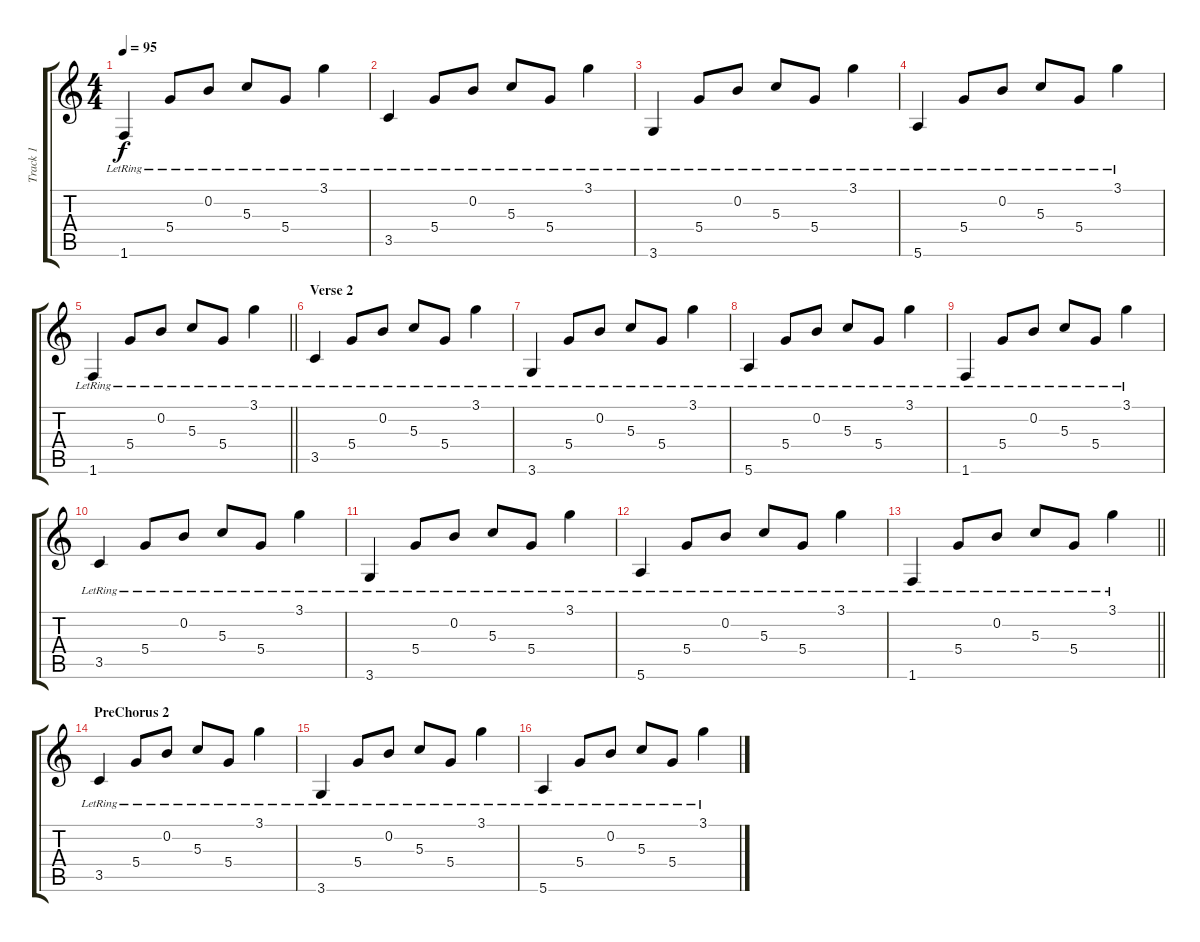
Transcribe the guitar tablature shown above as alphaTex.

\track ("Track 1" "Track 1") {instrument electricguitarclean}
\staff {score tabs}
\tuning (E4 B3 G3 D3 A2 E2) {hide}
\ts (4 4)
\tempo 95
\clef g2
\ks c
1.6{lr}.4{dy f} 5.4{lr}.8 0.2{lr}.8 5.3{lr}.8 5.4{lr}.8 3.1{lr}.4 |
3.5{lr}.4 5.4{lr}.8 0.2{lr}.8 5.3{lr}.8 5.4{lr}.8 3.1{lr}.4 |
3.6{lr}.4 5.4{lr}.8 0.2{lr}.8 5.3{lr}.8 5.4{lr}.8 3.1{lr}.4 |
5.6{lr}.4 5.4{lr}.8 0.2{lr}.8 5.3{lr}.8 5.4{lr}.8 3.1{lr}.4 |
\barLineRight lightlight
1.6{lr}.4 5.4{lr}.8 0.2{lr}.8 5.3{lr}.8 5.4{lr}.8 3.1{lr}.4 |
\section ("" "Verse 2")
3.5{lr}.4 5.4{lr}.8 0.2{lr}.8 5.3{lr}.8 5.4{lr}.8 3.1{lr}.4 |
3.6{lr}.4 5.4{lr}.8 0.2{lr}.8 5.3{lr}.8 5.4{lr}.8 3.1{lr}.4 |
5.6{lr}.4 5.4{lr}.8 0.2{lr}.8 5.3{lr}.8 5.4{lr}.8 3.1{lr}.4 |
1.6{lr}.4 5.4{lr}.8 0.2{lr}.8 5.3{lr}.8 5.4{lr}.8 3.1{lr}.4 |
3.5{lr}.4 5.4{lr}.8 0.2{lr}.8 5.3{lr}.8 5.4{lr}.8 3.1{lr}.4 |
3.6{lr}.4 5.4{lr}.8 0.2{lr}.8 5.3{lr}.8 5.4{lr}.8 3.1{lr}.4 |
5.6{lr}.4 5.4{lr}.8 0.2{lr}.8 5.3{lr}.8 5.4{lr}.8 3.1{lr}.4 |
\barLineRight lightlight
1.6{lr}.4 5.4{lr}.8 0.2{lr}.8 5.3{lr}.8 5.4{lr}.8 3.1{lr}.4 |
\section ("" "PreChorus 2")
3.5{lr}.4 5.4{lr}.8 0.2{lr}.8 5.3{lr}.8 5.4{lr}.8 3.1{lr}.4 |
3.6{lr}.4 5.4{lr}.8 0.2{lr}.8 5.3{lr}.8 5.4{lr}.8 3.1{lr}.4 |
5.6{lr}.4 5.4{lr}.8 0.2{lr}.8 5.3{lr}.8 5.4{lr}.8 3.1{lr}.4
